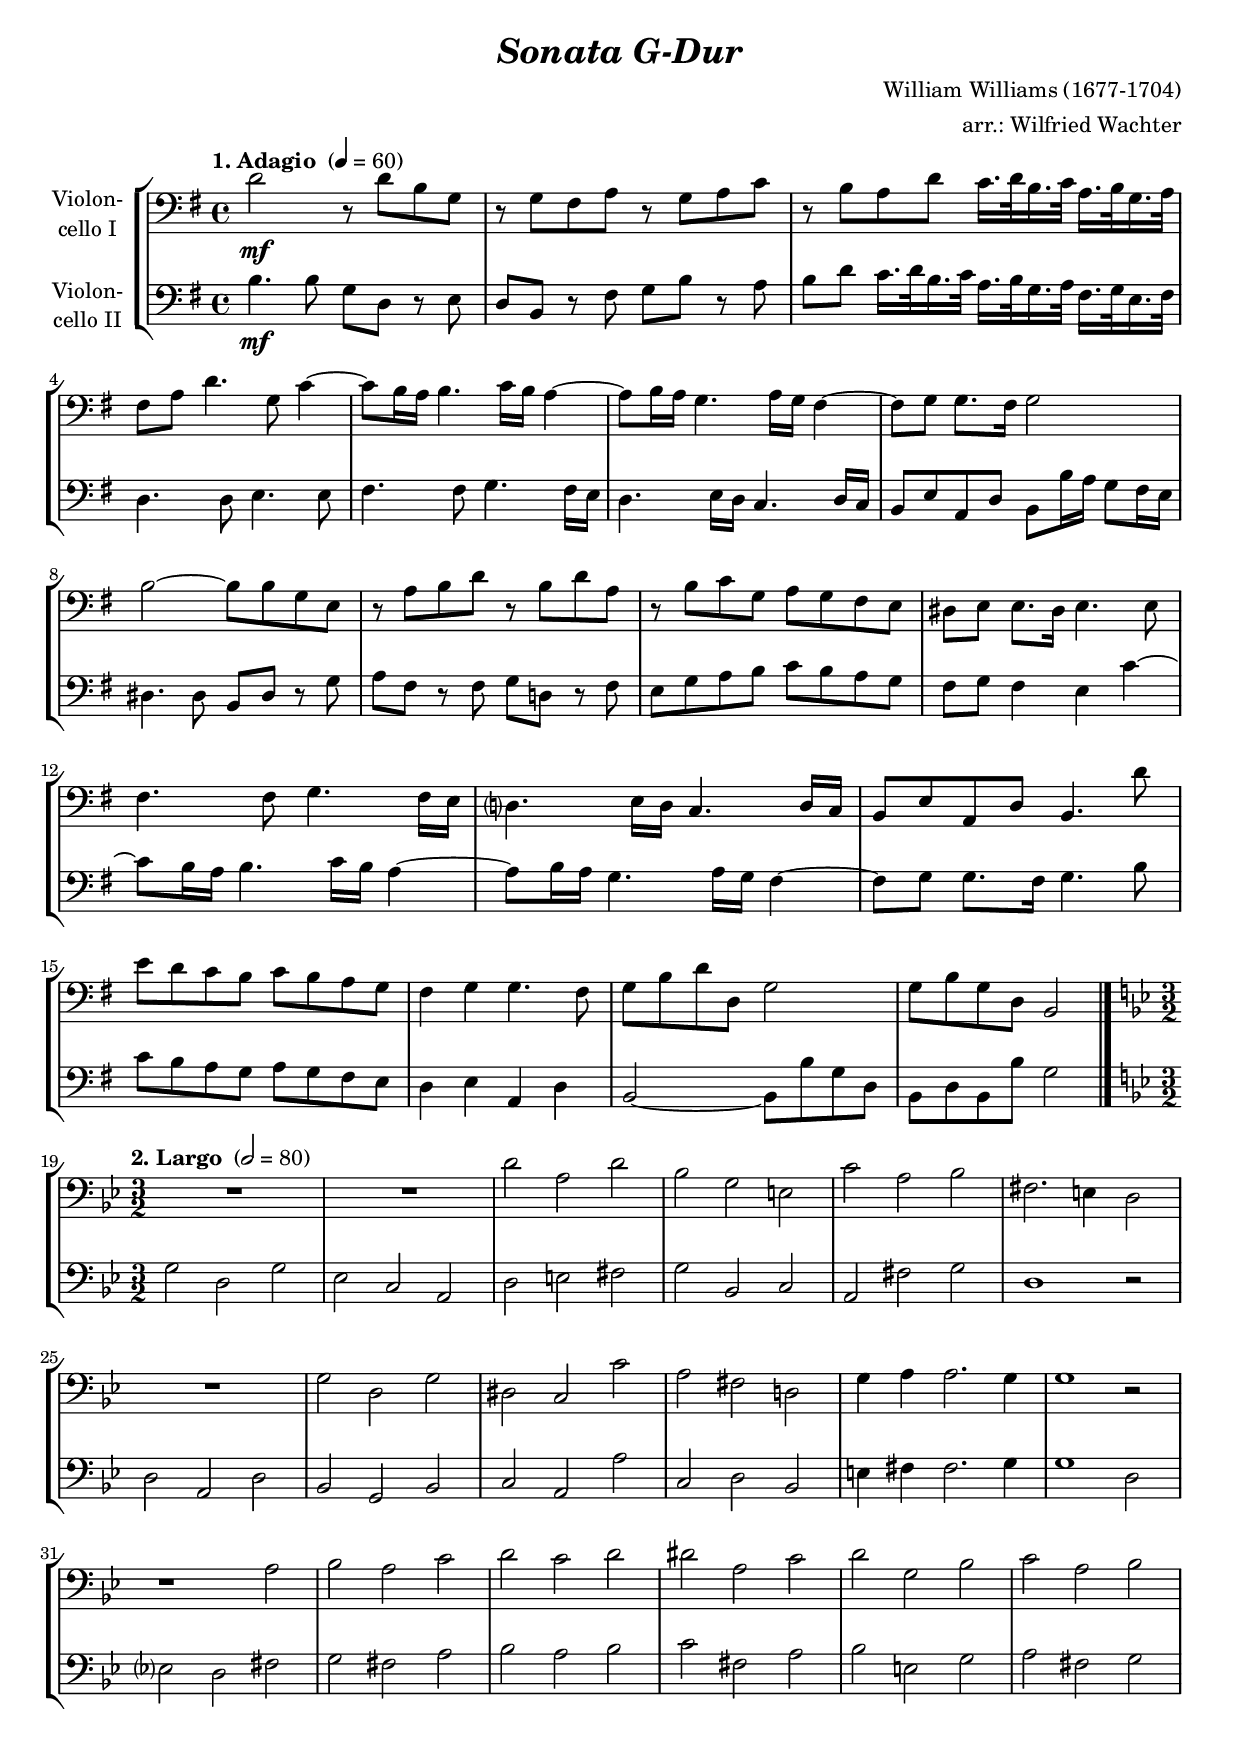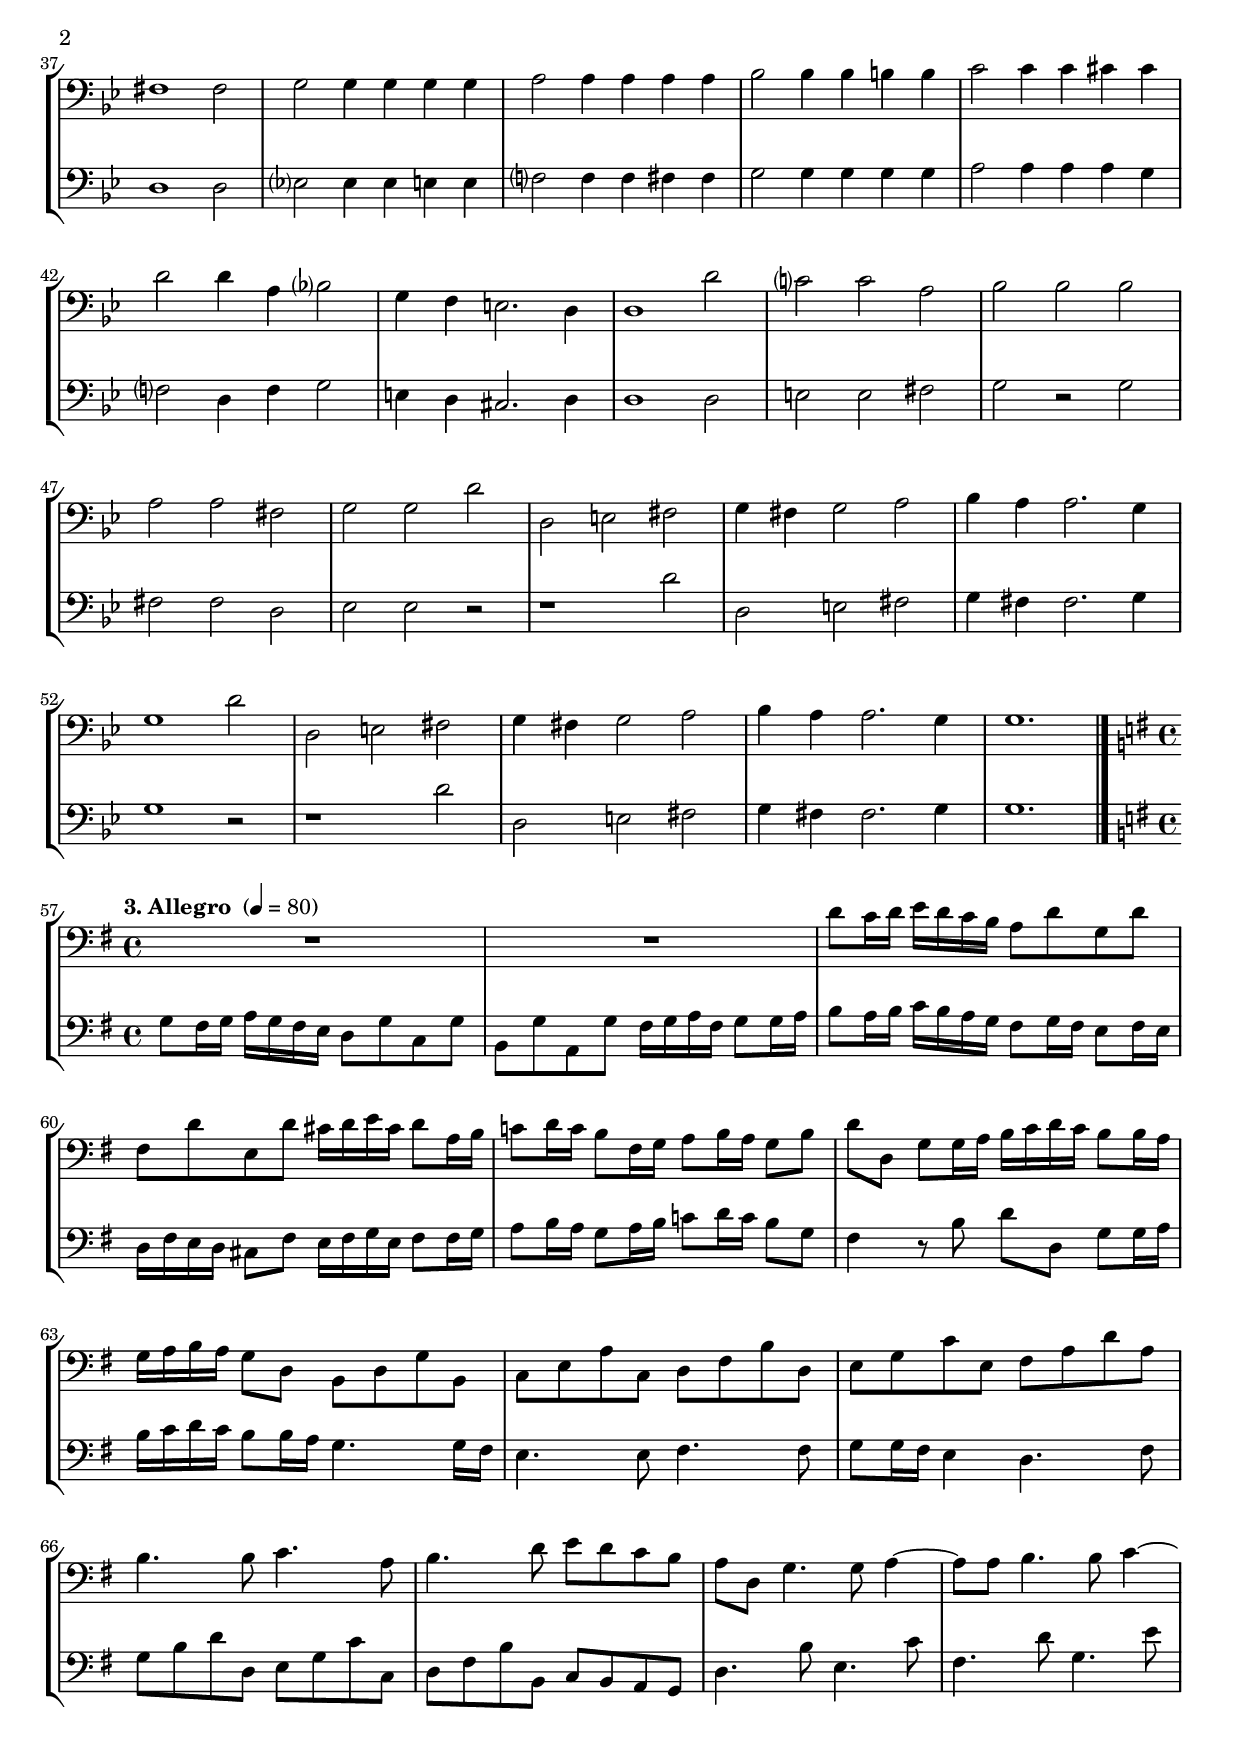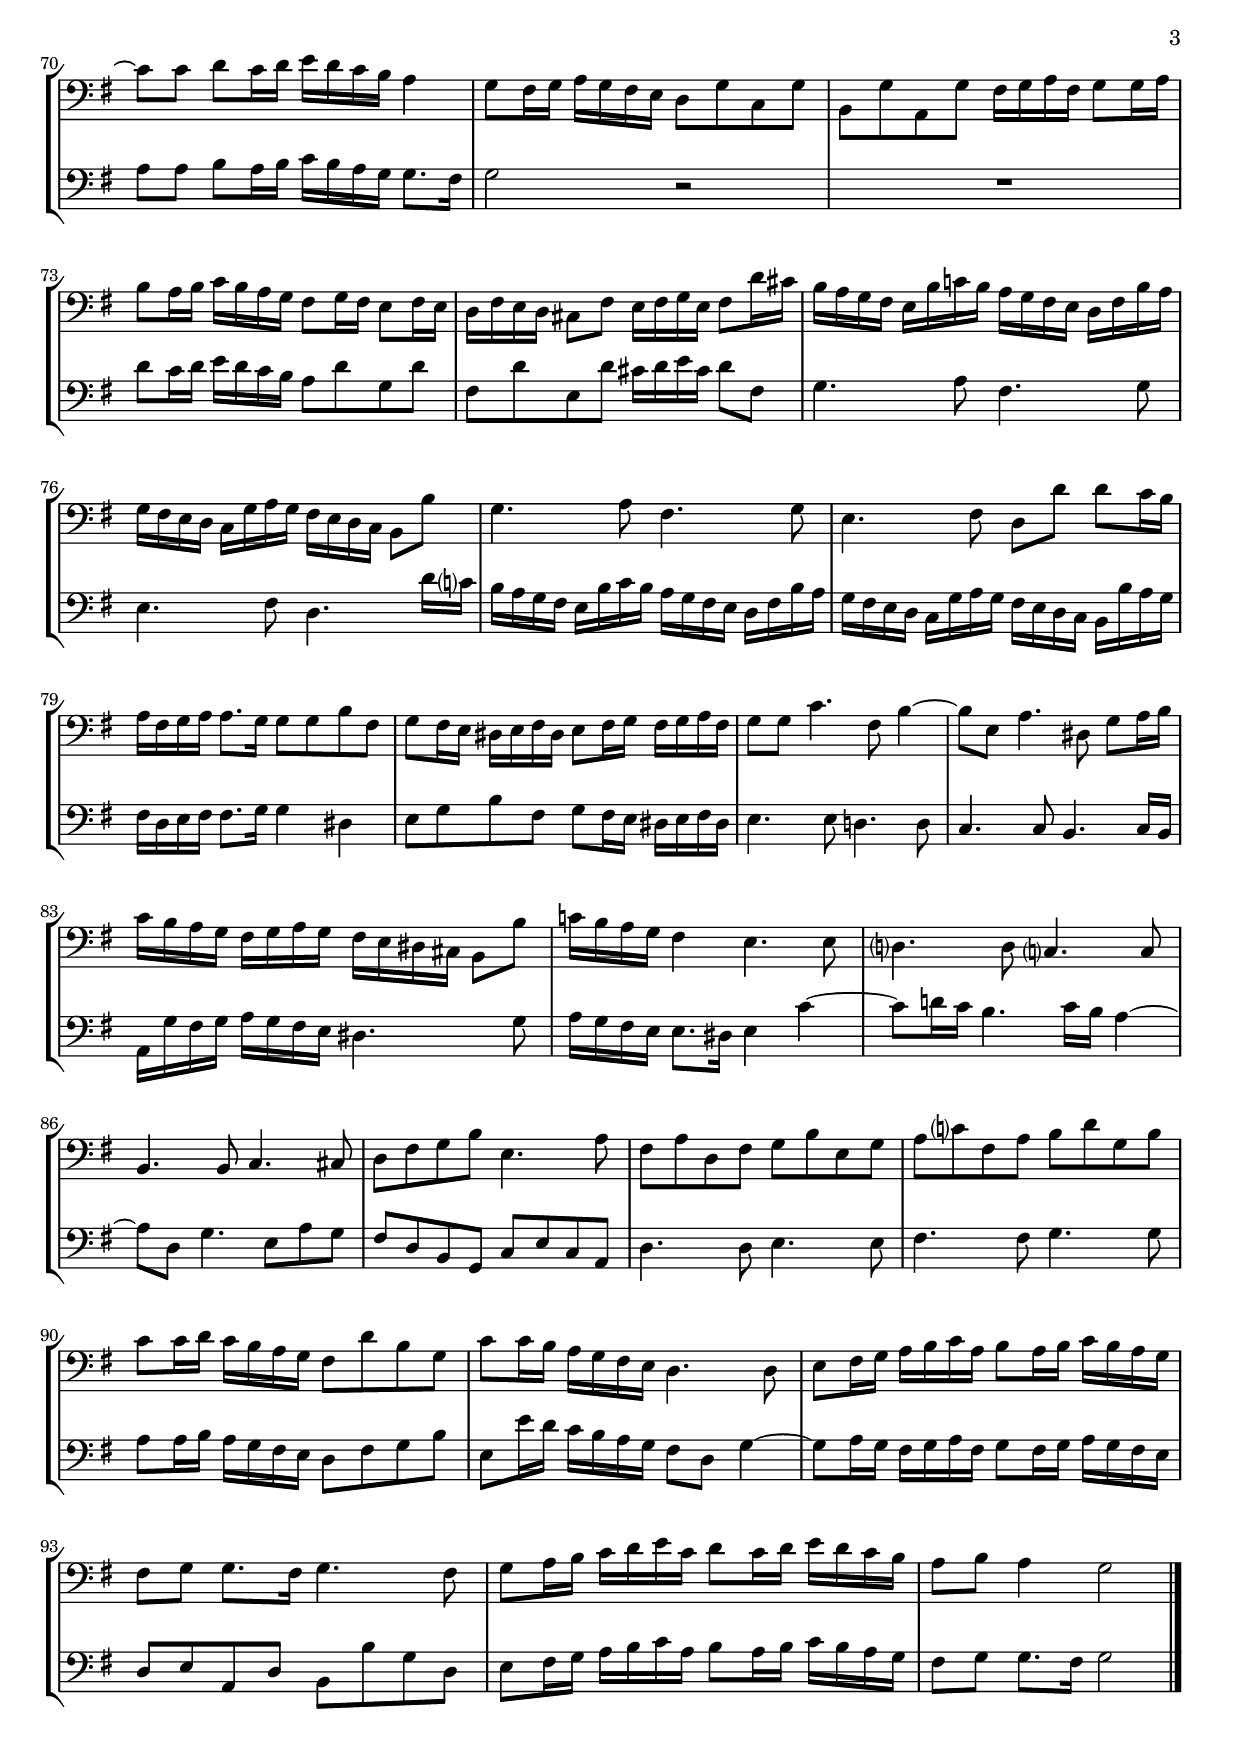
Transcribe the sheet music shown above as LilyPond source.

\version "2.18.2"
\include "deutsch.ly"
  
#(set-global-staff-size 19)

\header {
  title     = \markup \bold \italic "Sonata G-Dur"
  composer  = "William Williams (1677-1704)"
  arranger  = "arr.: Wilfried Wachter"
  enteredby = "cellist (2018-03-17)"
%  piece     = ""
}

voiceconsts = {
  \key g \major
  \time 4/4
  \clef "bass"
%  \numericTimeSignature
  \compressFullBarRests
  % Set default beaming for all staves
% \set Timing.beamExceptions = #'()
% \set Timing.baseMoment     = #(ly:make-moment 1 4)
% \set Timing.beatStructure  = #'(1 1 1)
}

micl = "clarinet"
mifl = "flute"
miob = "oboe"
mifh = "french horn"
misx = "tenor sax"
mist = "string ensemble 1"
miba = "cello"

introa = {        \tempo "1. Adagio "   4=60 }
introb = { \break \tempo "2. Largo "    2=80 \time 3/2 \key g \minor }
introc = { \break \tempo "3. Allegro "  4=80 \time 4/4 \key g \major }

va = \relative c' {
  \voiceconsts

  \introa
  d2\mf r8 d h g
  r g fis a r g a c
  r h a d c16. d32 h16. c32 a16. h32 g16. a32
  fis8 a d4. g,8 c4~
  c8 h16 a h4. c16 h a4~

  a8 h16 a g4. a16 g fis4~
  fis8 g g8. fis16 g2
  h~ h8 h g e
  r a h d r h d a
  r h c g a g fis e
  dis e e8. dis16 e4. e8

  fis4. fis8 g4. fis16 e
  d?4. e16 d c4. d16 c
  h8 e a, d h4. d'8
  e d c h c h a g
  fis4 g g4. fis8
  g h d d, g2

  g8 h g d h2 \bar "|."

  \introb
  R1.*2
  d'2 a d
  b g e
  c' a b
  fis2. e4 d2
  R1.
  g2 d g
  dis c c'
  a fis d!
  g4 a a2. g4

  g1 r2
  r1 a2
  b a c
  d c d
  dis a c
  d g, b
  c a b
  fis1 fis2
  g g4 g g g
  a2 a4 a a a

  b2 b4 b h h
  c2 c4 c cis cis
  d2 d4 a b?2
  g4 f e2. d4
  d1 d'2
  c? c a
  b b b
  a a fis

  g g d'
  d, e fis
  g4 fis g2 a
  b4 a a2. g4
  g1 d'2
  d, e fis
  g4 fis g2 a
  b4 a a2. g4
  g1. \bar "|."

  \introc
  R1*2
  d'8 c16 d e d c h a8 d g, d'
  fis, d' e, d' cis16 d e cis d8 a16 h
  c!8 d16 c h8 fis16 g a8 h16 a g8 h

  d d, g g16 a h c d c h8 h16 a
  g a h a g8 d h d g h,
  c e a c, d fis h d,
  e g c e, fis a d a
  h4. h8 c4. a8

  h4. d8 e d c h
  a d, g4. g8 a4~
  a8 a h4. h8 c4~
  c8 c d c16 d e d c h a4
  g8 fis16 g a g fis e d8 g c, g'

  h, g' a, g' fis16 g a fis g8 g16 a
  h8 a16 h c h a g fis8 g16 fis e8 fis16 e
  d fis e d cis8 fis e16 fis g e fis8 d'16 cis

  h a g fis e h' c! h a g fis e d fis h a
  g fis e d c g' a g fis e d c h8 h'
  g4. a8 fis4. g8
  e4. fis8 d d' d c16 h

  a fis g a a8. g16 g8 g h fis
  g fis16 e dis e fis dis e8 fis16 g fis g a fis
  g8 g c4. fis,8 h4~
  h8 e, a4. dis,8 g a16 h

  c h a g fis g a g fis e dis cis h8 h'
  c!16 h a g fis4 e4. e8
  d?4. d8 c?4. c8
  h4. h8 c4. cis8
  d fis g h e,4. a8

  fis a d, fis g h e, g
  a c? fis, a h d g, h
  c c16 d c h a g fis8 d' h g
  c c16 h a g fis e d4. d8

  e fis16 g a h c a h8 a16 h c h a g
  fis8 g g8. fis16 g4. fis8
  g a16 h c d e c d8 c16 d e d c h
  a8 h a4 g2 \bar "|."
}

\include "v2.ily"

music = \new StaffGroup <<
      \new Staff {
	\set Staff.midiInstrument = \miba
	\set Staff.instrumentName = \markup \center-column { "Violon-" "cello I" }
	\transpose g g { \va }
      }

      \new Staff {
	\set Staff.midiInstrument = \miba
	\set Staff.instrumentName = \markup \center-column { "Violon-" "cello II" }
	\transpose g g { \vb }
      }
>>

\book {
  \score {
    \music
    \layout {}
  }

  \score {
    \unfoldRepeats \music

    \midi {
      \context {
        \Score
      }
    }
  }
}
